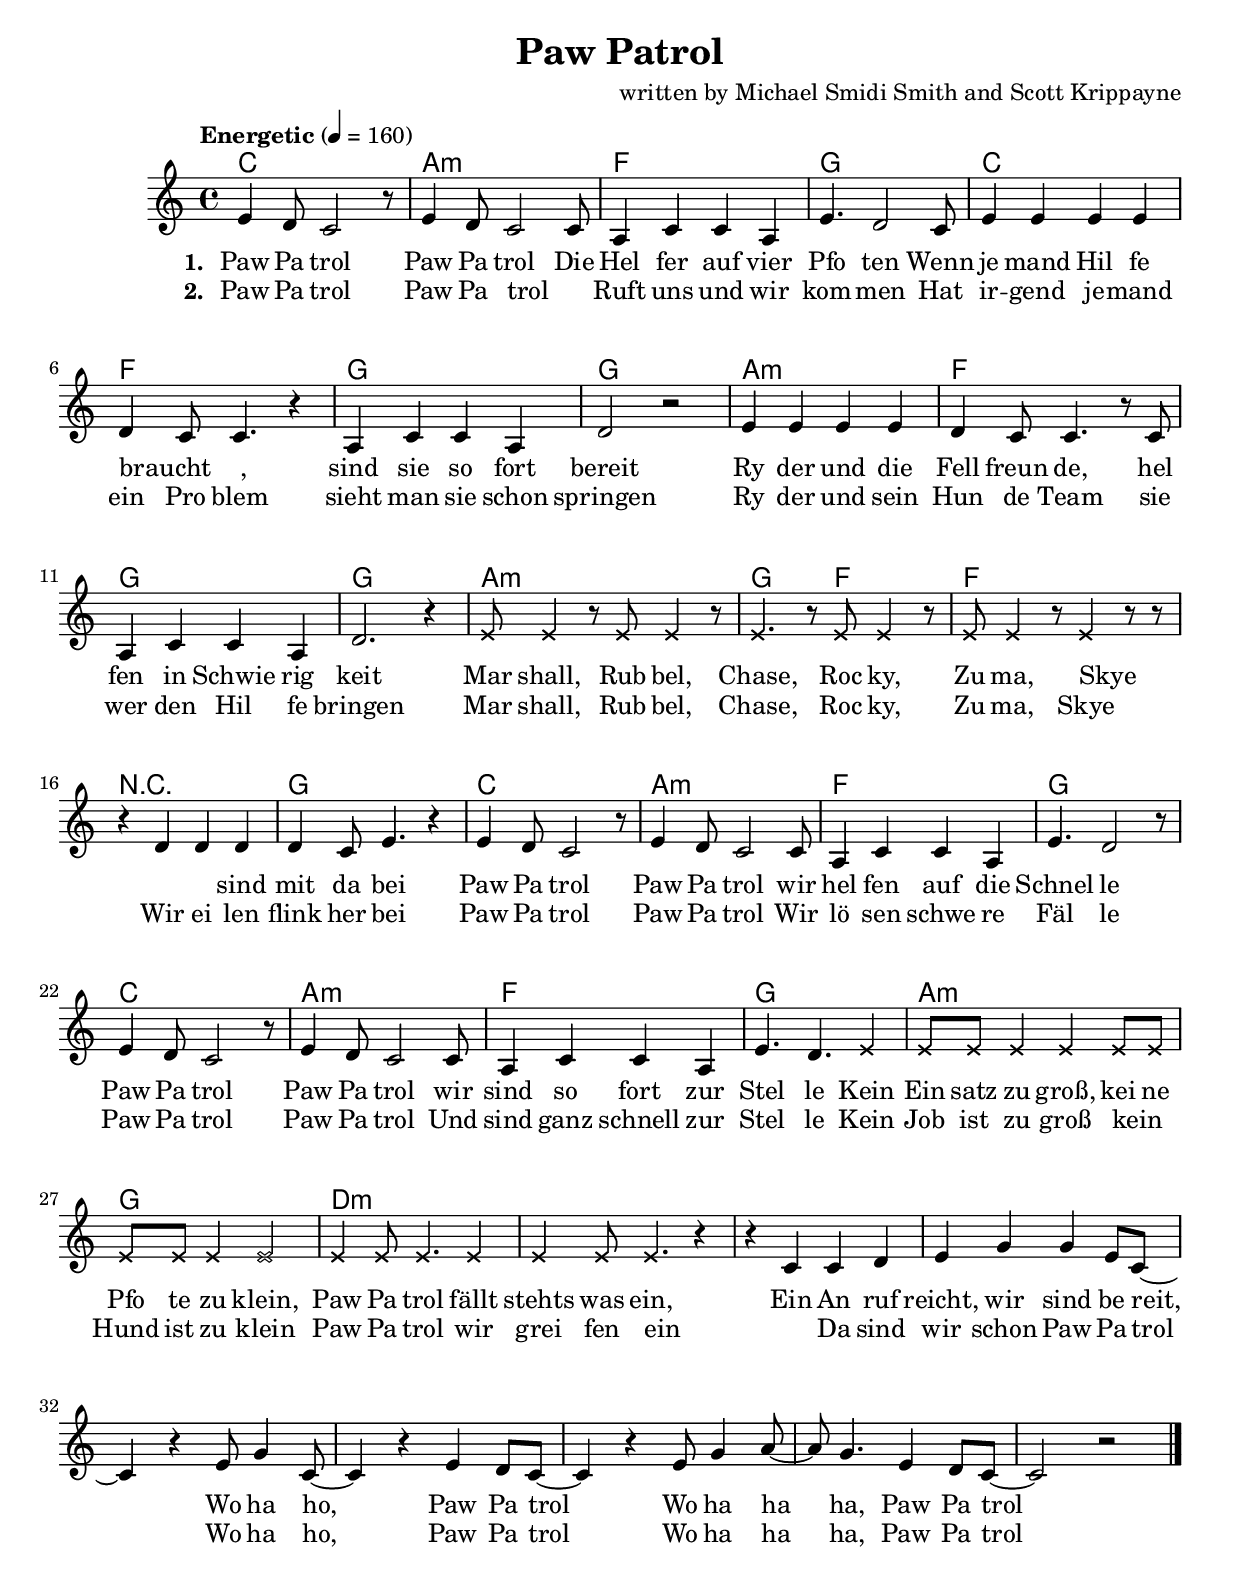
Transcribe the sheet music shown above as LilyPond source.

% LilyBin
\header {
  title = \markup { "Paw Patrol" }
  composer = "written by Michael Smidi Smith and Scott Krippayne"
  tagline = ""
}
\language "german"
\include "predefined-guitar-fretboards.ly"
\version "2.18.2"
\language "german"

textI = \lyricmode {
  \set stanza = "1. "
  Paw4 Pa4trol2
  Paw4 Pa4trol2

  Die8 Hel4fer auf vier Pfo4ten
  Wenn4 je4mand Hil4fe braucht _ _,
  sind sie so4fort bereit

  Ry4der und die Fell4freun8de,
  hel4fen in Schwie4rig4keit

  Mar8shall, Rub8bel, Chase, Roc8ky, Zu8ma, Skye
  _ _ sind mit da4bei

  Paw4 Pa8trol
  Paw4 Pa8trol

  wir hel4fen auf die Schnel4le

  Paw4 Pa8trol
  Paw4 Pa8trol

  wir sind so4fort zur Stel4le

  Kein Ein8satz zu groß,
  kei8ne Pfo8te zu klein,

  Paw4 Pa8trol fällt stehts was ein,
  Ein An4ruf reicht, wir sind be8reit,

  Wo8ha4ho, Paw Pa8trol
  Wo8ha8ha8ha, Paw Pa8trol
}
text = \lyricmode {
  \set stanza = "2. "
  Paw4 Pa4trol2
  Paw4 Pa4trol2

  _ Ruft4 uns4 und4 wir4 kom4. -- men2

  Hat8 ir4 -- gend4je4 -- mand4 ein4 Pro8 blem2.
  sieht4 man4 sie4 schon4 springen2
  Ry4der und sein Hun4de Team
  sie wer4den Hil4fe bringen
  Mar8shall, Rub8bel, Chase, Roc8ky, Zu8ma, Skye
  Wir ei4len flink her4bei
  Paw Pa8trol
  Paw Pa8trol
  Wir lö4sen schwe4re Fäl4le
  Paw Pa8trol
  Paw Pa8trol
  Und sind ganz schnell zur Stel4le
  Kein Job ist zu groß kein _ Hund ist zu klein
  Paw Pa4trol wir grei4fen ein
  _ Da sind wir schon
  Paw Pa8trol
  Wo8ha4ho, Paw Pa8trol
  Wo8ha8ha8ha, Paw Pa8trol
}


\language "german"
\version "2.18.2"

harmonies = \chordmode {
  c1 a1:m f g
  c1 f  g g
  a1:m f g g
  a1:m g2 f2 f1
  r1 g1
  c1 a1:m f g
  c1 a1:m f g
  a:m g d:m
}

rh = \relative c' {
	\accidentalStyle Score.piano
	\tempo "Energetic" 4 = 160

  % Paw Patrol
  e4 d8 c2 r8
  % Paw Patrol
  e4 d8 c2

  c8
  % Die Helfer auf 4 Pfoten
  a4 c c a
  e'4. d2 c8

  e4 e e e
  d c8 c4. r4
  a4 c c a
  d2 r2

  e4 e e e
  d c8 c4. r8 c8
  a4 c c a
  d2. r4

  \override NoteHead.style = #'cross
  e8 e4 r8
  e8 e4 r8
  e4. r8
  e8 e4 r8
  e8 e4 r8
  e4 r8 r8
  \revert NoteHead.style

  r4 d4 d d
  d4 c8 e4. r4

  % Paw Patrol
  e4 d8 c2 r8
  % Paw Patrol
  e4 d8 c2 c8

  a4 c c a
  e'4. d2 r8

  % Pa Patrol
  e4 d8 c2 r8
  e4 d8 c2 c8

  a4 c c a
  e'4. d4.

  \override NoteHead.style = #'cross
  % kein einsatz zu
  e4 e8 e8 e4
  % gross keine Pfote
  e4 e8 e8 e8 e8
  % zu klein
  e4 e2

  % Paw Patrol
  e4 e8 e4. e4
  e4 e8 e4. r4
  \revert NoteHead.style

  %  ein anruf
  r4 c4 c4 d4
  % reicht wir sind bereit
  e4 g4 g4 e8 c8~ c4
  %     wohaho
  r4 e8 g4 c,8~
  %     wohoho

  c4 r4 e4 d8 c8~
  c4 r4 e8 g4 a8~
  %-ho
  a8 g4. e4 d8 c8~
  c2 r2

  \bar "|."
}



\score{
  <<
    %\new FretBoards {
      %\harmonies
    %}
    \new ChordNames {
      \semiGermanChords
      \harmonies
    }
    \new Voice = "RH" {
      \rh
    }
    \new Lyrics \lyricsto "RH" \textI
    \new Lyrics \lyricsto "RH" \text
  >>
	\layout{
    \context {
      \Voice
      \override VerticalAxisGroup.default-staff-staff-spacing.basic-distance = #30
      \override SpacingSpanner.base-shortest-duration = #(ly:make-moment 1/4)
    }
  }
	\midi{
	  \tempo 4 = 160
	}
}
\paper {
  system-system-spacing =
  #'((basic-distance . 20)
  (minimum-distance . 8)
  (padding . 1)
  (stretchability . 60))
}
